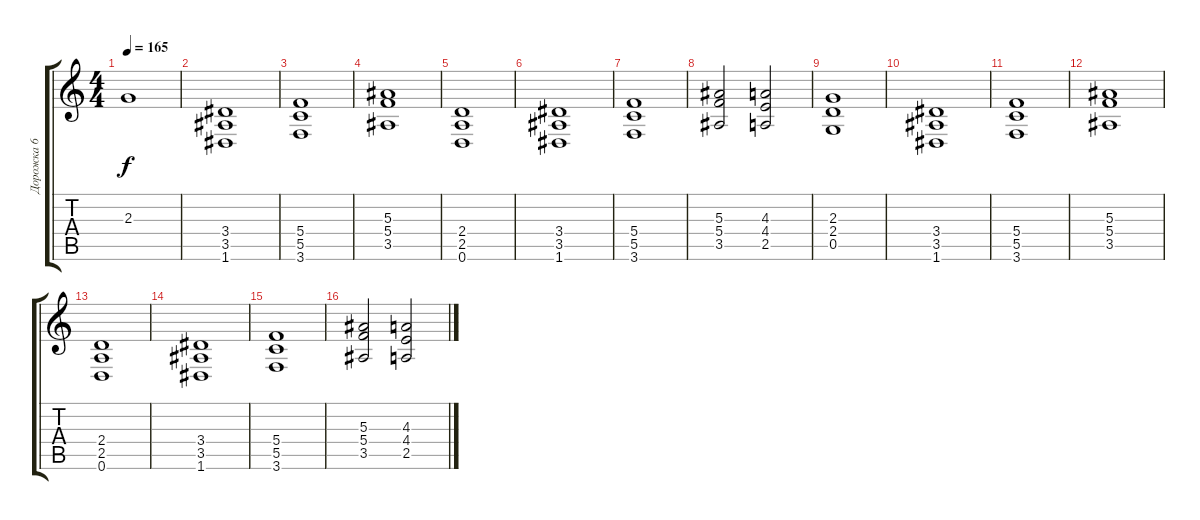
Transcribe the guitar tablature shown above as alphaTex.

\track ("Дорожка 6" "Дорожка 6") {instrument distortionguitar}
\staff {score tabs}
\tuning (D4 A3 F3 C3 G2 D2) {hide}
\ts (4 4)
\tempo 165
\clef g2
\ks c
2.3.1{dy f} |
(3.4 3.5 1.6).1 |
(5.4 5.5 3.6).1 |
(5.3 5.4 3.5).1 |
(2.4 2.5 0.6).1 |
(3.4 3.5 1.6).1 |
(5.4 5.5 3.6).1 |
(5.3 5.4 3.5).2 (4.3 4.4 2.5).2 |
(2.3 2.4 0.5).1 |
(3.4 3.5 1.6).1 |
(5.4 5.5 3.6).1 |
(5.3 5.4 3.5).1 |
(2.4 2.5 0.6).1 |
(3.4 3.5 1.6).1 |
(5.4 5.5 3.6).1 |
(5.3 5.4 3.5).2 (4.3 4.4 2.5).2
